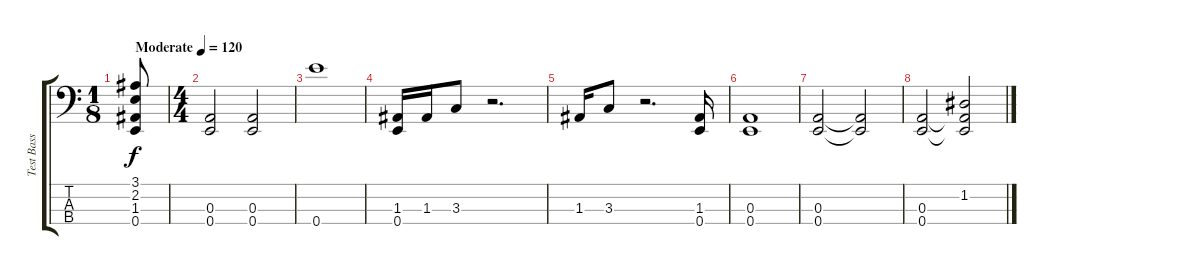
\track ("Test Bass Player" "Test Bass ") {instrument acousticguitarsteel}
\staff {score tabs}
\tuning (G2 D2 A1 E1) {hide}
\ts (1 8)
\tempo (120 "Moderate")
\clef f4
\ks c
(3.1 2.2 1.3 0.4).8{dy f instrument acousticguitarsteel} |
\ts (4 4)
(0.3 0.4).2 (0.3 0.4).2 |
0.4.1{ot 15mb} |
(1.3 0.4).16 1.3.16 3.3.8 r.2{d} |
1.3.16 3.3.8 r.2{d} (1.3 0.4).16 |
(0.3 0.4).1 |
(0.3 0.4).2 (0.3{t} 0.4{t}).2 |
(0.3 0.4).2 (1.2 0.3{t} 0.4{t}).2
